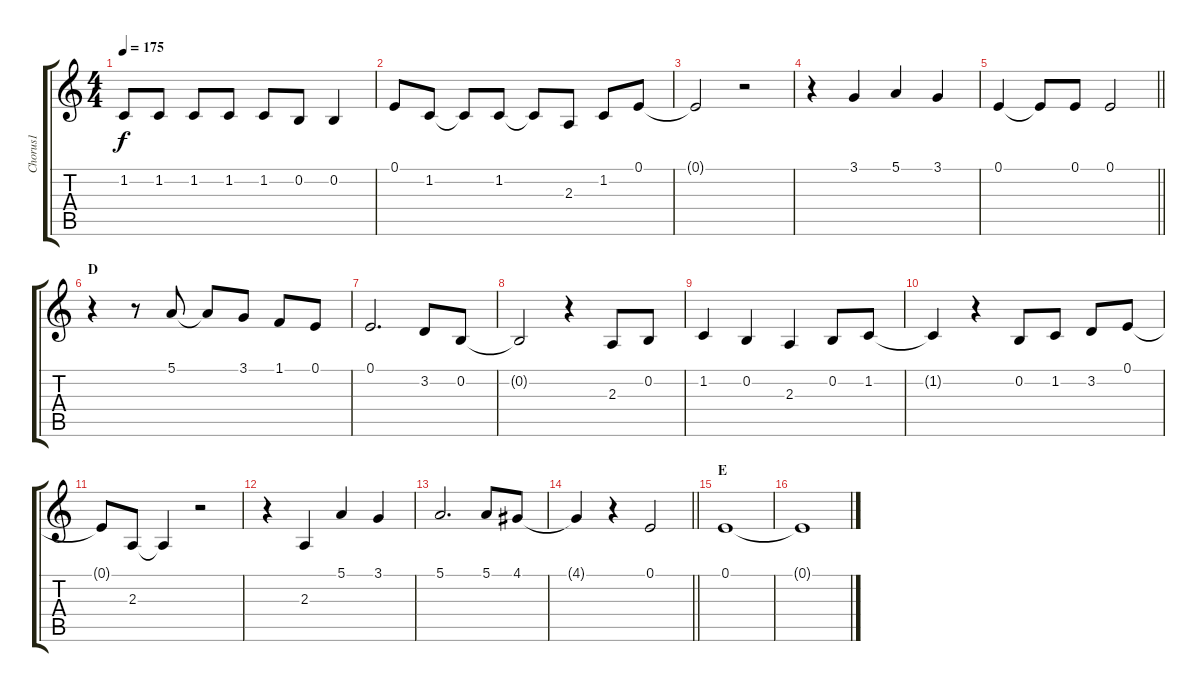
\track ("Chorus1" "Chorus1") {instrument flute}
\staff {score tabs}
\tuning (E4 B3 G3 D3 A2 E2) {hide}
\ts (4 4)
\tempo 175
\clef g2
\ks c
1.2.8{dy f} 1.2.8 1.2.8 1.2.8 1.2.8 0.2.8 0.2.4 |
0.1.8 1.2.8 1.2{t}.8 1.2.8 1.2{t}.8 2.3.8 1.2.8 0.1.8 |
0.1{t}.2 r.2 |
r.4 3.1.4 5.1.4 3.1.4 |
\barLineRight lightlight
0.1.4 0.1{t}.8 0.1.8 0.1.2 |
\section ("" "D")
r.4 r.8 5.1.8 5.1{t}.8 3.1.8 1.1.8 0.1.8 |
0.1.2{d} 3.2.8 0.2.8 |
0.2{t}.2 r.4 2.3.8 0.2.8 |
1.2.4 0.2.4 2.3.4 0.2.8 1.2.8 |
1.2{t}.4 r.4 0.2.8 1.2.8 3.2.8 0.1.8 |
0.1{t}.8 2.3.8 2.3{t}.4 r.2 |
r.4 2.3.4 5.1.4 3.1.4 |
5.1.2{d} 5.1.8 4.1.8 |
\barLineRight lightlight
4.1{t}.4 r.4 0.1.2 |
\section ("" "E")
0.1.1 |
0.1{t}.1
